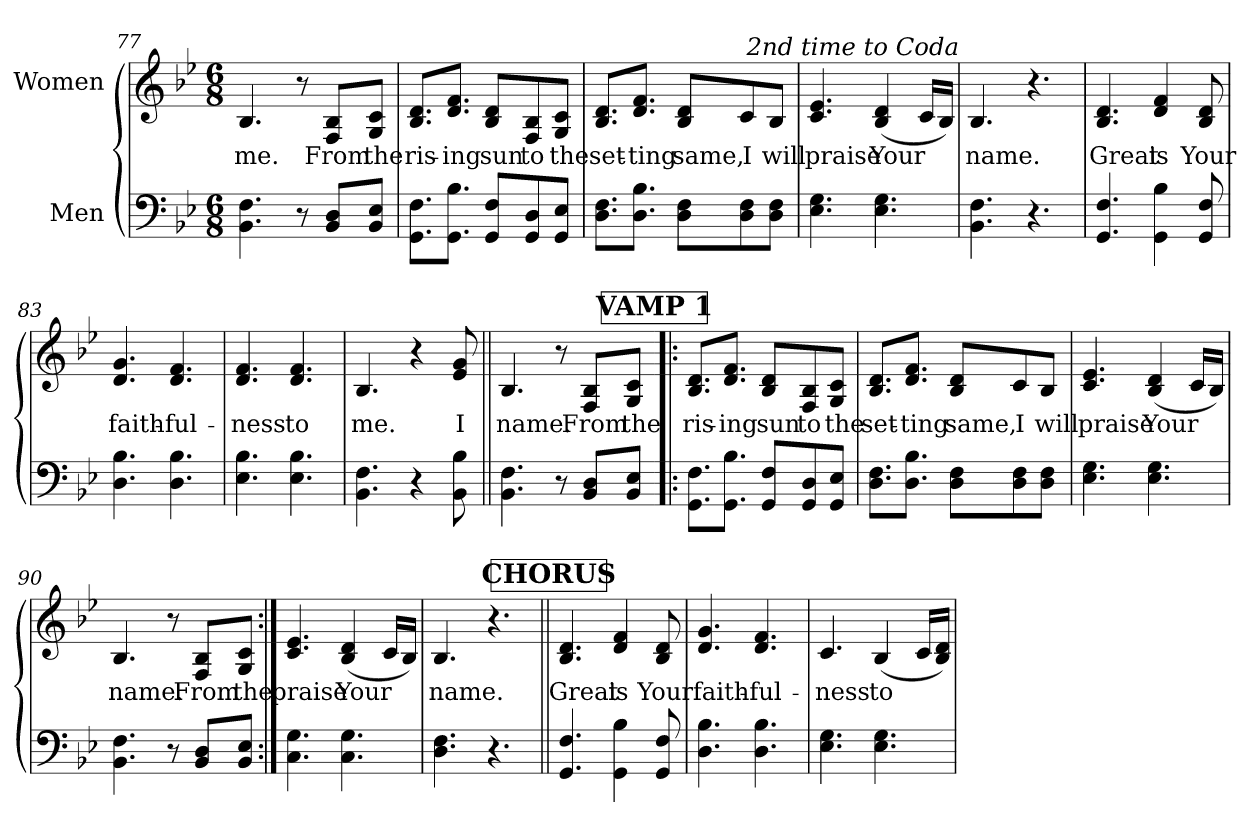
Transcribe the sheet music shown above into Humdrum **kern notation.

**kern	**kern	**text
*part2	*part1	*part1
*staff2	*staff1	*staff1
*I"Men	*I"Women	*
*clefF4	*clefG2	*
*k[b-e-]	*k[b-e-]	*
*B-:	*B-:	*
*M6/8	*M6/8	*
=77	=77	=77
!	!	!LO:LY:b
4.BB-\ 4.F\	4.B-/	me.
8r	8r	.
!	!	!LO:LY:b
8BB-/ 8D/L	8F/ 8B-/L	From
!	!	!LO:LY:b
8BB-/ 8E-/J	8G/ 8c/J	the
=78	=78	=78
!	!	!LO:LY:b
8.GG\ 8.F\L	8.B-/ 8.d/L	ris-
!	!	!LO:LY:b
8.GG\ 8.B-\J	8.d/ 8.f/J	-ing
!	!	!LO:LY:b
8GG/ 8F/L	8B-/ 8d/L	sun
!	!	!LO:LY:b
8GG/ 8D/	8F/ 8B-/	to
!	!	!LO:LY:b
8GG/ 8E-/J	8G/ 8c/J	the
!!LO:LB:g=z
=79	=79	=79
!	!	!LO:LY:b
8.D\ 8.F\L	8.B-/ 8.d/L	set-
!	!	!LO:LY:b
8.D\ 8.B-\J	8.d/ 8.f/J	-ting
!	!	!LO:LY:b
8D\ 8F\L	8B-/ 8d/L	same,
!	!	!LO:LY:b
8D\ 8F\	8c/	I
!	!	!LO:LY:b
8D\ 8F\J	8B-/J	will
=80	=80	=80
!	!	!LO:LY:b
4.E-\ 4.G\	4.c/ 4.e-/	praise
!	!	!LO:LY:b
4.E-\ 4.G\	(<4B-/ 4d/	Your
.	16c/LL	.
.	16B-/JJ)	.
!	!LO:TX:a:i:rj:t=2nd time to Coda	!
=81	=81	=81
!	!	!LO:LY:b
4.BB-\ 4.F\	4.B-/	name.
4.r	4.r	.
=82	=82	=82
!	!	!LO:LY:b
4.GG/ 4.F/	4.B-/ 4.d/	Great
!	!	!LO:LY:b
4GG\ 4B-\	4d/ 4f/	is
!	!	!LO:LY:b
8GG/ 8F/	8B-/ 8d/	Your
=83	=83	=83
!	!	!LO:LY:b
4.D\ 4.B-\	4.d/ 4.g/	faith-
!	!	!LO:LY:b
4.D\ 4.B-\	4.d/ 4.f/	-ful-
=84	=84	=84
!	!	!LO:LY:b
4.E-\ 4.B-\	4.d/ 4.f/	-ness
!	!	!LO:LY:b
4.E-\ 4.B-\	4.d/ 4.f/	to
=85	=85	=85
!	!	!LO:LY:b
4.BB-\ 4.F\	4.B-/	me.
4r	4r	.
!	!	!LO:LY:b
8BB-\ 8B-\	8e-/ 8g/	I
!!LO:LB:g=z
=86||	=86||	=86||
!	!	!LO:LY:b
4.BB-\ 4.F\	4.B-/	name.
8r	8r	.
!	!	!LO:LY:b
8BB-/ 8D/L	8F/ 8B-/L	From
!	!	!LO:LY:b
8BB-/ 8E-/J	8G/ 8c/J	the
!!LO:REH:place=s1:a:B:t=VAMP 1
=87!|:	=87!|:	=87!|:
!	!	!LO:LY:b
8.GG\ 8.F\L	8.B-/ 8.d/L	ris-
!	!	!LO:LY:b
8.GG\ 8.B-\J	8.d/ 8.f/J	-ing
!	!	!LO:LY:b
8GG/ 8F/L	8B-/ 8d/L	sun
!	!	!LO:LY:b
8GG/ 8D/	8F/ 8B-/	to
!	!	!LO:LY:b
8GG/ 8E-/J	8G/ 8c/J	the
=88	=88	=88
!	!	!LO:LY:b
8.D\ 8.F\L	8.B-/ 8.d/L	set-
!	!	!LO:LY:b
8.D\ 8.B-\J	8.d/ 8.f/J	-ting
!	!	!LO:LY:b
8D\ 8F\L	8B-/ 8d/L	same,
!	!	!LO:LY:b
8D\ 8F\	8c/	I
!	!	!LO:LY:b
8D\ 8F\J	8B-/J	will
=89	=89	=89
!	!	!LO:LY:b
4.E-\ 4.G\	4.c/ 4.e-/	praise
!	!	!LO:LY:b
4.E-\ 4.G\	(<4B-/ 4d/	Your
.	16c/LL	.
.	16B-/JJ)	.
!!LO:PB:g=z
=90	=90	=90
!	!	!LO:LY:b
4.BB-\ 4.F\	4.B-/	name.
8r	8r	.
!	!	!LO:LY:b
8BB-/ 8D/L	8F/ 8B-/L	From
!	!	!LO:LY:b
8BB-/ 8E-/J	8G/ 8c/J	the
=91:|!	=91:|!	=91:|!
!	!	!LO:LY:b
4.C\ 4.G\	4.c/ 4.e-/	praise
!	!	!LO:LY:b
4.C\ 4.G\	(<4B-/ 4d/	Your
.	16c/LL	.
.	16B-/JJ)	.
=92	=92	=92
!	!	!LO:LY:b
4.D\ 4.F\	4.B-/	name.
4.r	4.r	.
!!LO:REH:place=s1:a:B:t=CHORUS
=93||	=93||	=93||
!	!	!LO:LY:b
4.GG/ 4.F/	4.B-/ 4.d/	Great
!	!	!LO:LY:b
4GG\ 4B-\	4d/ 4f/	is
!	!	!LO:LY:b
8GG/ 8F/	8B-/ 8d/	Your
=94	=94	=94
!	!	!LO:LY:b
4.D\ 4.B-\	4.d/ 4.g/	faith-
!	!	!LO:LY:b
4.D\ 4.B-\	4.d/ 4.f/	-ful-
!!LO:LB:g=z
=95	=95	=95
!	!	!LO:LY:b
4.E-\ 4.G\	4.c/	-ness
!	!	!LO:LY:b
4.E-\ 4.G\	(<4B-/	to
.	16c/LL	.
.	16B-/ 16d/JJ)	.
=	=	=
*-	*-	*-
